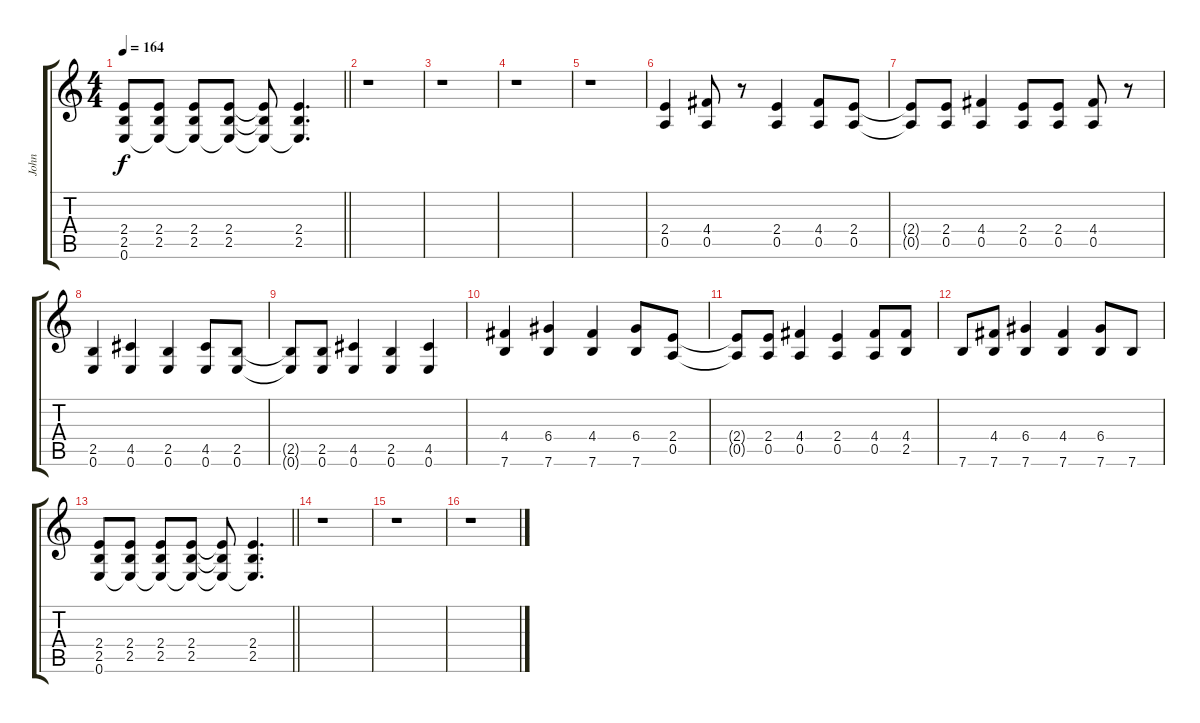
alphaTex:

\track ("John" "John") {instrument overdrivenguitar}
\staff {score tabs}
\tuning (E4 B3 G3 D3 A2 E2) {hide}
\ts (4 4)
\tempo 164
\clef g2
\barLineRight lightlight
\ks c
(2.4 2.5 0.6).8{dy f} (2.4 2.5 0.6{t}).8 (2.4 2.5 0.6{t}).8 (2.4 2.5 0.6{t}).8 (2.4{t} 2.5{t} 0.6{t}).8 (2.4 2.5 0.6{t}).4{d} |
r.1 |
r.1 |
r.1 |
r.1 |
(2.4 0.5).4 (4.4 0.5).8 r.8 (2.4 0.5).4 (4.4 0.5).8 (2.4 0.5).8 |
(2.4{t} 0.5{t}).8 (2.4 0.5).8 (4.4 0.5).4 (2.4 0.5).8 (2.4 0.5).8 (4.4 0.5).8 r.8 |
(2.5 0.6).4 (4.5 0.6).4 (2.5 0.6).4 (4.5 0.6).8 (2.5 0.6).8 |
(2.5{t} 0.6{t}).8 (2.5 0.6).8 (4.5 0.6).4 (2.5 0.6).4 (4.5 0.6).4 |
(4.4 7.6).4 (6.4 7.6).4 (4.4 7.6).4 (6.4 7.6).8 (2.4 0.5).8 |
(2.4{t} 0.5{t}).8 (2.4 0.5).8 (4.4 0.5).4 (2.4 0.5).4 (4.4 0.5).8 (4.4 2.5).8 |
7.6.8 (4.4 7.6).8 (6.4 7.6).4 (4.4 7.6).4 (6.4 7.6).8 7.6.8 |
\barLineRight lightlight
(2.4 2.5 0.6).8 (2.4 2.5 0.6{t}).8 (2.4 2.5 0.6{t}).8 (2.4 2.5 0.6{t}).8 (2.4{t} 2.5{t} 0.6{t}).8 (2.4 2.5 0.6{t}).4{d} |
r.1 |
r.1 |
r.1
